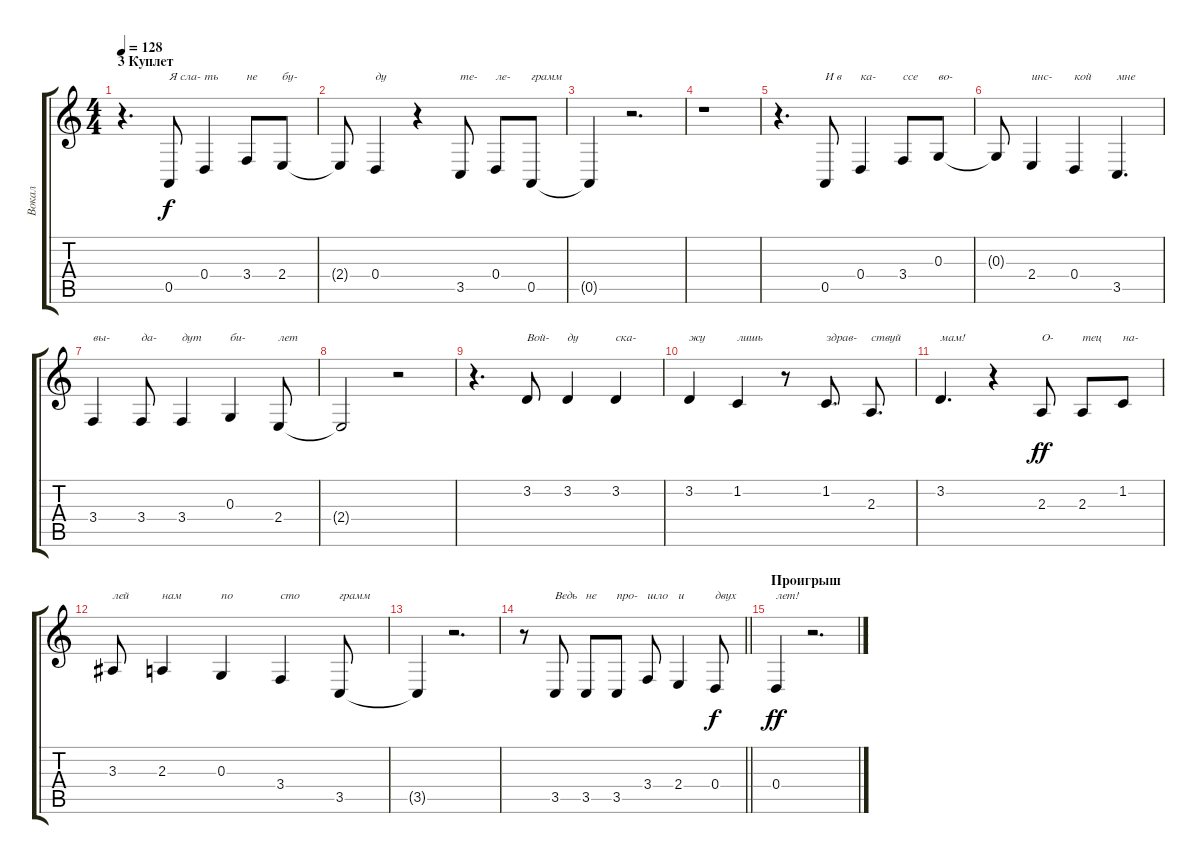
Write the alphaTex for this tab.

\track ("Вокал" "Вокал") {instrument tenorsax}
\staff {score tabs}
\tuning (E4 B3 G3 D3 A2 E2) {hide}
\ts (4 4)
\section ("" "3 Куплет")
\tempo 128
\clef g2
\ks c
r.4{d dy f} 0.5.8{txt "Я сла-"} 0.4.4{txt "ть"} 3.4.8{txt "не"} 2.4.8{txt "бу-"} |
2.4{t}.8 0.4.4{txt "ду"} r.4 3.5.8{txt "те-"} 0.4.8{txt "ле-"} 0.5.8{txt "грамм"} |
0.5{t}.4 r.2{d} |
r.1 |
r.4{d} 0.5.8{txt "И в"} 0.4.4{txt "ка-"} 3.4.8{txt "ссе"} 0.3.8{txt "во-"} |
0.3{t}.8 2.4.4{txt "инс-"} 0.4.4{txt "кой"} 3.5.4{d txt "мне"} |
3.4.4{txt "вы-"} 3.4.8{txt "да-"} 3.4.4{txt "дут"} 0.3.4{txt "би-"} 2.4.8{txt "лет"} |
2.4{t}.2 r.2 |
r.4{d} 3.2.8{txt "Вой-"} 3.2.4{txt "ду"} 3.2.4{txt "ска-"} |
3.2.4{txt "жу"} 1.2.4{txt "лишь"} r.8 1.2.8{d txt "здрав-"} 2.3.8{d txt "ствуй"} |
3.2.4{d txt "мам!"} r.4 2.3.8{txt "О-" dy ff} 2.3.8{txt "тец"} 1.2.8{txt "на-"} |
3.3.8{txt "лей"} 2.3.4{txt "нам"} 0.3.4{txt "по"} 3.4.4{txt "сто"} 3.5.8{txt "грамм"} |
3.5{t}.4 r.2{d} |
\barLineRight lightlight
r.8 3.5.8{txt "Ведь"} 3.5.8{txt "не"} 3.5.8{txt "про-"} 3.4.8{txt "шло"} 2.4.4{txt "и"} 0.4.8{txt "двух" dy f} |
\section ("" "Проигрыш")
0.4.4{txt "лет!" dy ff} r.2{d}
